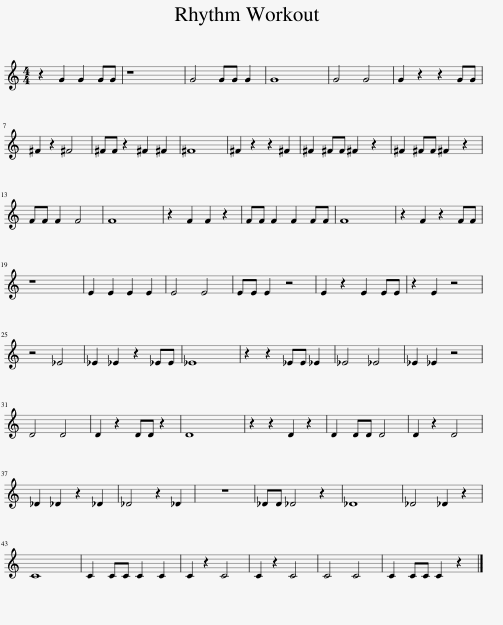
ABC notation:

X:1
L:1/8
M:4/4
I:linebreak $
K:C
V:1 treble
V:1
 z2 G2 G2 GG | z8 | G4 GG G2 | G8 | G4 G4 | %5
 G2 z2 z2 GG |$ ^F2 z2 ^F4 | ^FF z2 ^F2 ^F2 | ^F8 | ^F2 z2 z2 ^F2 | %10
 ^F2 ^FF ^F2 z2 | ^F2 ^FF ^F2 z2 |$ FF F2 F4 | F8 | z2 F2 F2 z2 | %15
 FF F2 F2 FF | F8 | z2 F2 z2 FF |$ z8 | E2 E2 E2 E2 | %20
 E4 E4 | EE E2 z4 | E2 z2 E2 EE | z2 E2 z4 |$ z4 _E4 | %25
 _E2 _E2 z2 _EE | _E8 | z2 z2 _EE _E2 | _E4 _E4 | _E2 _E2 z4 |$ %30
 D4 D4 | D2 z2 DD z2 | D8 | z2 z2 D2 z2 | D2 DD D4 | %35
 D2 z2 D4 |$ _D2 _D2 z2 _D2 | _D4 z2 _D2 | z8 | _DD _D4 z2 | %40
 _D8 | _D4 _D2 z2 |$ C8 | C2 CC C2 C2 | C2 z2 C4 | %45
 C2 z2 C4 | C4 C4 | C2 CC C2 z2 |] %48
